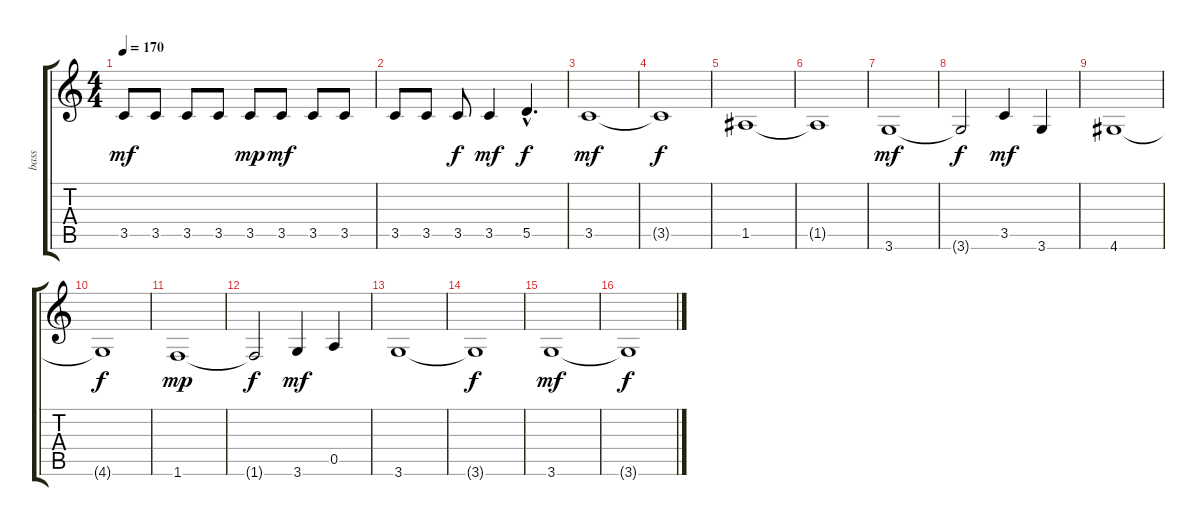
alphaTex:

\track ("bass" "bass") {instrument electricbasspick}
\staff {score tabs}
\tuning (E4 B3 G3 D3 A2 E2) {hide}
\ts (4 4)
\tempo 170
\clef g2
\ks c
3.5.8{dy mf} 3.5.8 3.5.8 3.5.8 3.5.8{dy mp} 3.5.8{dy mf} 3.5.8 3.5.8 |
3.5.8 3.5.8 3.5.8{dy f} 3.5.4{dy mf} 5.5{hac}.4{d dy f} |
3.5.1{dy mf} |
3.5{t}.1{dy f} |
1.5.1 |
1.5{t}.1 |
3.6.1{dy mf} |
3.6{t}.2{dy f} 3.5.4{dy mf} 3.6.4 |
4.6.1 |
4.6{t}.1{dy f} |
1.6.1{dy mp} |
1.6{t}.2{dy f} 3.6.4{dy mf} 0.5.4 |
3.6.1 |
3.6{t}.1{dy f} |
3.6.1{dy mf} |
3.6{t}.1{dy f}
